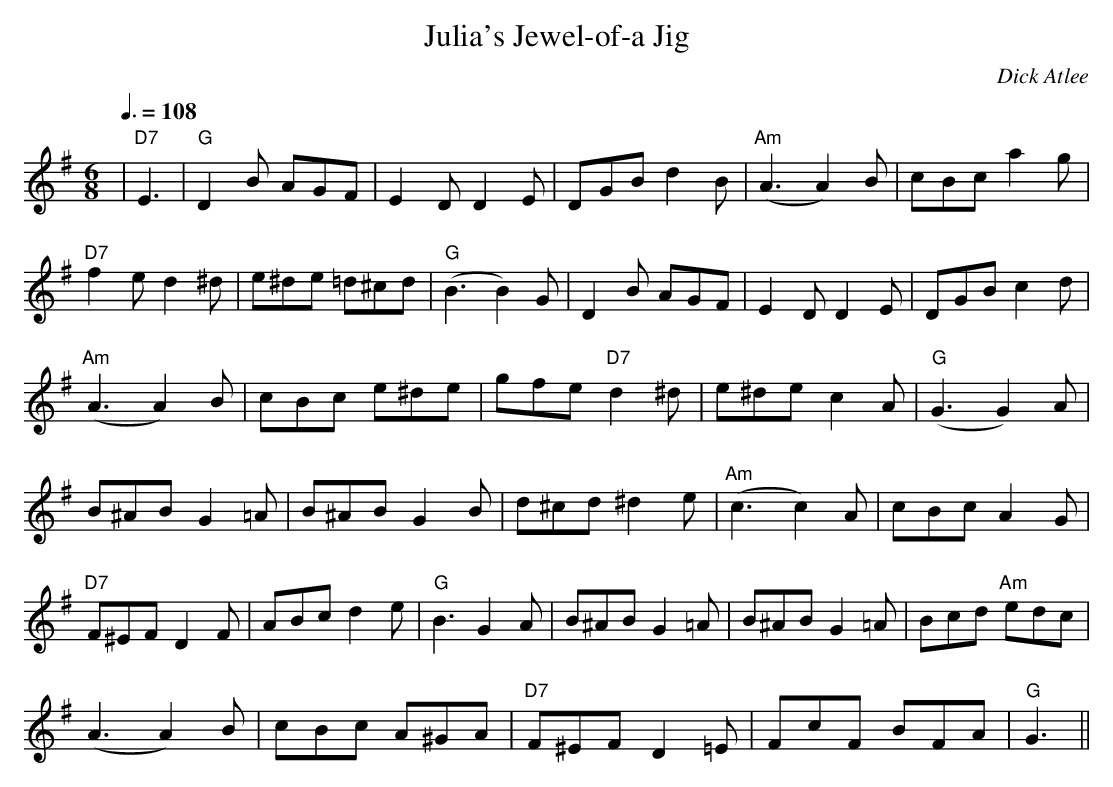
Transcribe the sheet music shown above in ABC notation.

X:1
T:Julia's Jewel-of-a Jig
M:6/8
L:1/8
Q:3/8=108
C:Dick Atlee
K:G
| "D7" E3 | "G" D2 B AGF | E2 D D2 E | DGB d2 B |
"Am" (A3 A2) B | cBc a2 g | !
"D7" f2 e d2 ^d | e^de =d^cd | "G" (B3 B2) G |
D2 B AGF | E2 D D2 E | DGB c2 d | !
"Am" (A3 A2) B | cBc e^de | gfe "D7" d2 ^d | e^de c2 A | "G" (G3 G2) A | !
B^AB G2 =A | B^AB G2 B | d^cd ^d2 e | "Am" (c3 c2) A | cBc A2 G | !
"D7" F^EF D2 F | ABc d2 e | "G" B3  G2 A |
B^AB G2 =A | B^AB G2 =A | Bcd "Am" edc | !
(A3 A2) B | cBc A^GA | "D7" F^EF D2 =E | FcF BFA | "G" G3 ||
